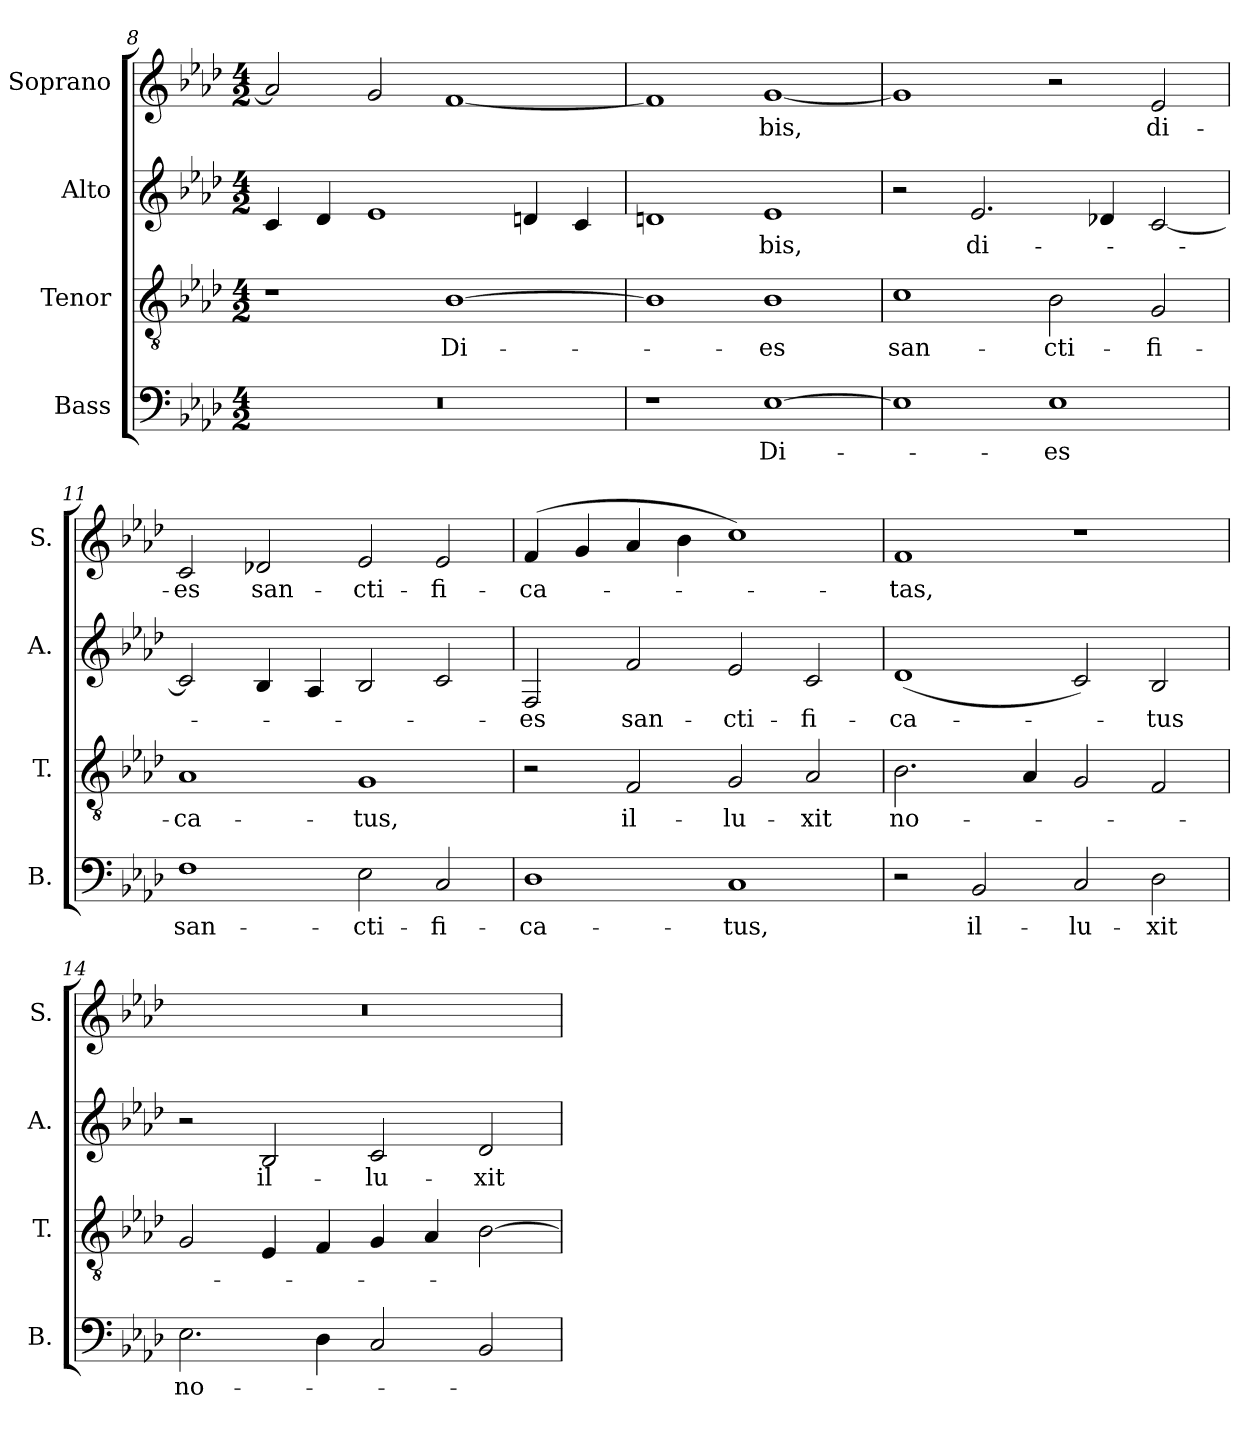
**kern	**text	**kern	**text	**kern	**text	**kern	**text
*part4	*part4	*part3	*part3	*part2	*part2	*part1	*part1
*staff4	*staff4	*staff3	*staff3	*staff2	*staff2	*staff1	*staff1
*I"Bass	*	*I"Tenor	*	*I"Alto	*	*I"Soprano	*
*I'B.	*	*I'T.	*	*I'A.	*	*I'S.	*
!!LO:LB:g=z
*clefF4	*	*clefGv2	*	*clefG2	*	*clefG2	*
*	*	*ITrd7c12	*	*	*	*	*
*k[b-e-a-d-]	*	*k[b-e-a-d-]	*	*k[b-e-a-d-]	*	*k[b-e-a-d-]	*
*A-:	*	*A-:	*	*A-:	*	*A-:	*
*M4/2	*	*M4/2	*	*M4/2	*	*M4/2	*
=8	=8	=8	=8	=8	=8	=8	=8
!LO:N:vis=1	!	!	!	!	!	!	!
0r	.	1r	.	4ci/	.	2a-i/]	.
.	.	.	.	4d-i/	.	.	.
.	.	.	.	1e-i	.	2gi/	.
!	!	!	!LO:LY:b:color=#000000	!	!	!	!
.	.	[1BB-i	Di-	.	.	[1fi	.
.	.	.	.	4dni/	.	.	.
.	.	.	.	4ci/	.	.	.
=9	=9	=9	=9	=9	=9	=9	=9
1r	.	1BB-i]	.	1dni	.	1fi]	.
!	!LO:LY:b:color=#000000	!	!	!	!	!	!
!	!	!	!LO:LY:b:color=#000000	!	!	!	!
!	!	!	!	!	!LO:LY:b:color=#000000	!	!
!	!	!	!	!	!	!	!LO:LY:b:color=#000000
[1E-i	Di-	1BB-i	-es	1e-i	-bis,	[1gi	-bis,
=10	=10	=10	=10	=10	=10	=10	=10
!	!	!	!LO:LY:b:color=#000000	!	!	!	!
1E-i]	.	1Ci	san-	2r	.	1gi]	.
!	!	!	!	!	!LO:LY:b:color=#000000	!	!
.	.	.	.	2.e-i/	di-	.	.
!	!LO:LY:b:color=#000000	!	!	!	!	!	!
!	!	!	!LO:LY:b:color=#000000	!	!	!	!
1E-i	-es	2BB-i\	-cti-	.	.	2r	.
.	.	.	.	4d-Xi/	.	.	.
!	!	!	!LO:LY:b:color=#000000	!	!	!	!
!	!	!	!	!	!	!	!LO:LY:b:color=#000000
.	.	2GGi/	-fi-	[2ci/	.	2e-i/	di-
=11	=11	=11	=11	=11	=11	=11	=11
!	!LO:LY:b:color=#000000	!	!	!	!	!	!
!	!	!	!LO:LY:b:color=#000000	!	!	!	!
!	!	!	!	!	!	!	!LO:LY:b:color=#000000
1Fi	san-	1AA-i	-ca-	2ci/]	.	2ci/	-es
!	!	!	!	!	!	!	!LO:LY:b:color=#000000
.	.	.	.	4B-i/	.	2d-Xi/	san-
.	.	.	.	4A-i/	.	.	.
!	!LO:LY:b:color=#000000	!	!	!	!	!	!
!	!	!	!LO:LY:b:color=#000000	!	!	!	!
!	!	!	!	!	!	!	!LO:LY:b:color=#000000
2E-i\	-cti-	1GGi	-tus,	2B-i/	.	2e-i/	-cti-
!	!LO:LY:b:color=#000000	!	!	!	!	!	!
!	!	!	!	!	!	!	!LO:LY:b:color=#000000
2Ci/	-fi-	.	.	2ci/	.	2e-i/	-fi-
=12	=12	=12	=12	=12	=12	=12	=12
!	!LO:LY:b:color=#000000	!	!	!	!	!	!
!	!	!	!	!	!LO:LY:b:color=#000000	!	!
!	!	!	!	!	!	!	!LO:LY:b:color=#000000
1D-i	-ca-	2r	.	2Fi/	-es	(4fi/	-ca-
.	.	.	.	.	.	4gi/	.
!	!	!	!LO:LY:b:color=#000000	!	!	!	!
!	!	!	!	!	!LO:LY:b:color=#000000	!	!
.	.	2FFi/	il-	2fi/	san-	4a-i/	.
.	.	.	.	.	.	4b-i\	.
!	!LO:LY:b:color=#000000	!	!	!	!	!	!
!	!	!	!LO:LY:b:color=#000000	!	!	!	!
!	!	!	!	!	!LO:LY:b:color=#000000	!	!
1Ci	-tus,	2GGi/	-lu-	2e-i/	-cti-	1cci)	.
!	!	!	!LO:LY:b:color=#000000	!	!	!	!
!	!	!	!	!	!LO:LY:b:color=#000000	!	!
.	.	2AA-i/	-xit	2ci/	-fi-	.	.
=13	=13	=13	=13	=13	=13	=13	=13
!	!	!	!LO:LY:b:color=#000000	!	!	!	!
!	!	!	!	!	!LO:LY:b:color=#000000	!	!
!	!	!	!	!	!	!	!LO:LY:b:color=#000000
2r	.	2.BB-i\	no-	(1d-i	-ca-	1fi	-tas,
!	!LO:LY:b:color=#000000	!	!	!	!	!	!
2BB-i/	il-	.	.	.	.	.	.
.	.	4AA-i/	.	.	.	.	.
!	!LO:LY:b:color=#000000	!	!	!	!	!	!
2Ci/	-lu-	2GGi/	.	2ci/)	.	1r	.
!	!LO:LY:b:color=#000000	!	!	!	!	!	!
!	!	!	!	!	!LO:LY:b:color=#000000	!	!
2D-i\	-xit	2FFi/	.	2B-i/	-tus	.	.
=14	=14	=14	=14	=14	=14	=14	=14
!	!LO:LY:b:color=#000000	!	!	!	!	!LO:N:vis=1	!
2.E-i\	no-	2GGi/	.	2r	.	0r	.
!	!	!	!	!	!LO:LY:b:color=#000000	!	!
.	.	4EE-i/	.	2B-i/	il-	.	.
4D-i\	.	4FFi/	.	.	.	.	.
!	!	!	!	!	!LO:LY:b:color=#000000	!	!
2Ci/	.	4GGi/	.	2ci/	-lu-	.	.
.	.	4AA-i/	.	.	.	.	.
!	!	!	!	!	!LO:LY:b:color=#000000	!	!
2BB-i/	.	[2BB-i\	.	2d-i/	-xit	.	.
=	=	=	=	=	=	=	=
*-	*-	*-	*-	*-	*-	*-	*-
